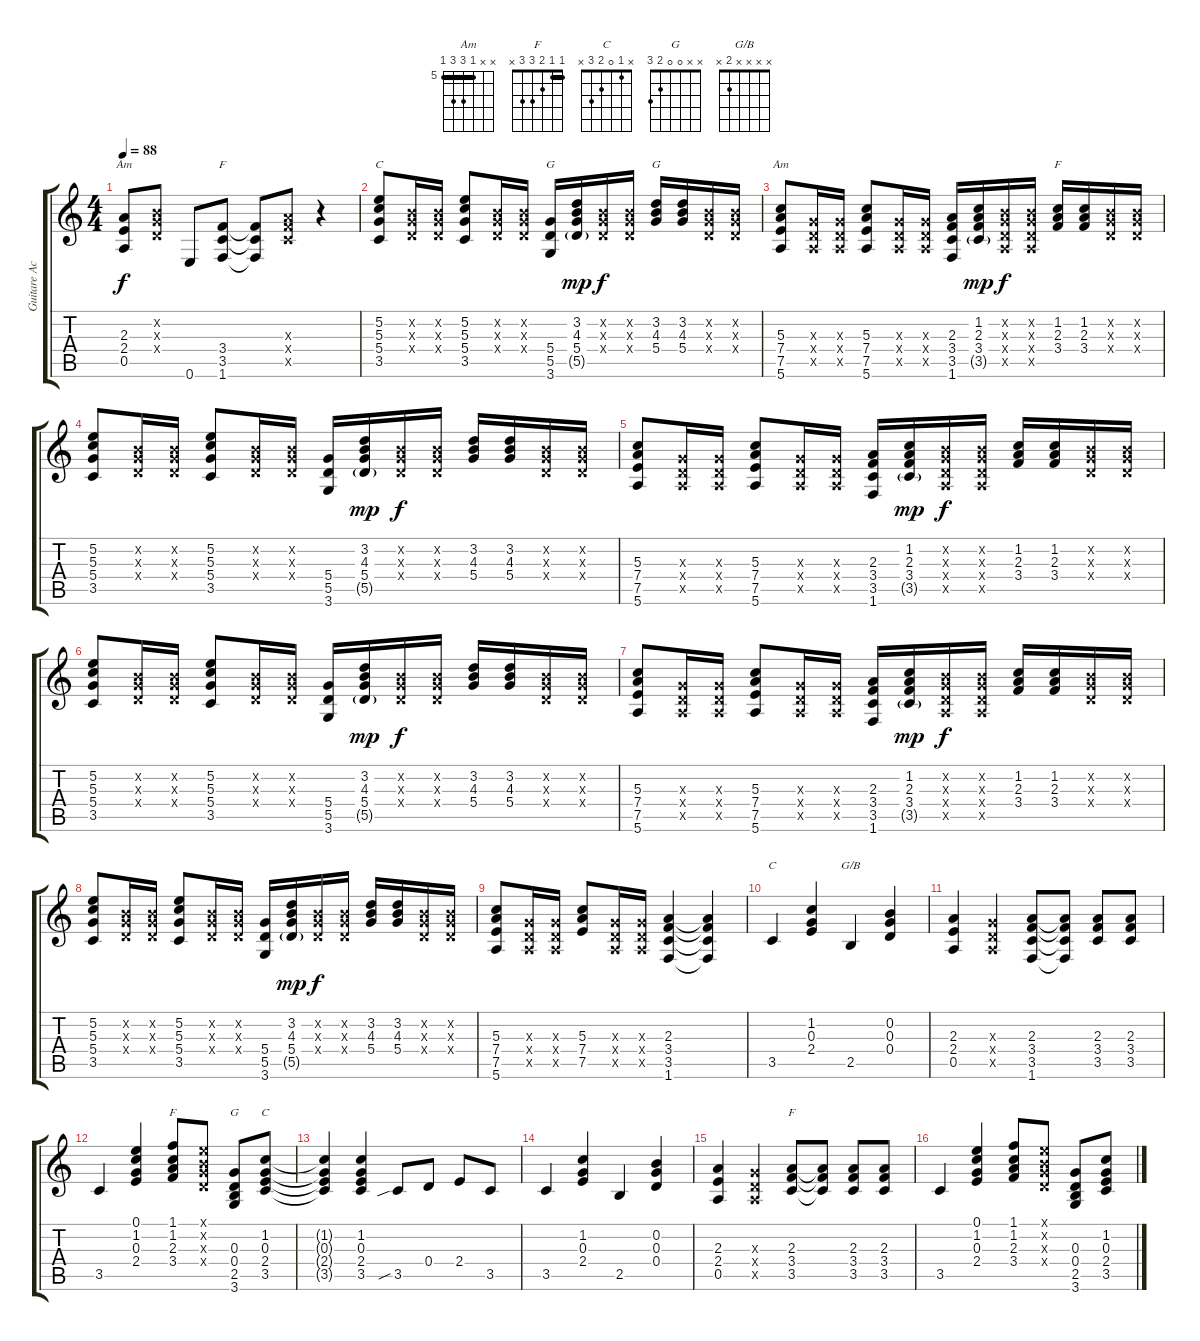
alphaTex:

\track ("Guitare Acoustique" "Guitare Ac") {instrument acousticguitarsteel}
\staff {score tabs}
\tuning (E4 B3 G3 D3 A2 E2) {hide}
\chord ("Am" 0 1 2 2 0 x)
\chord ("F" 1 1 2 3 0 1) {barre 1}
\chord ("C" x 5 5 5 3 x) {barre 5}
\chord ("G" 3 3 4 5 5 3) {barre 3}
\chord ("G" x 3 4 5 x x)
\chord ("Am" x x 5 7 7 5) {firstfret 5 barre 5}
\chord ("F" x 1 2 3 x x)
\chord ("C" 0 1 0 2 3 x)
\chord ("G/B" x x x x 2 x)
\chord ("F" 1 1 2 3 x x) {barre 1}
\chord ("G" x x 0 0 2 3)
\chord ("C" x 1 0 2 3 x)
\chord ("F" 1 1 2 3 3 x) {barre 1}
\ts (4 4)
\tempo 88
\clef g2
\ks c
(2.3 2.4 0.5).8{ch "Am" dy f} (0.2{x} 0.3{x} 0.4{x}).8 0.6.8 (3.4 3.5 1.6).8{ch "F"} (3.4{t} 3.5{t} 1.6{t}).8 (2.3{x} 3.4{x} 3.5{x}).8 r.4 |
(5.2 5.3 5.4 3.5).8{ch "C"} (0.2{x} 0.3{x} 0.4{x}).16 (0.2{x} 0.3{x} 0.4{x}).16 (5.2 5.3 5.4 3.5).8 (0.2{x} 0.3{x} 0.4{x}).16 (0.2{x} 0.3{x} 0.4{x}).16 (5.4 5.5 3.6).16{ch "G"} (3.2 4.3 5.4 5.5{g}).16{dy mp} (0.2{x} 0.3{x} 0.4{x}).16{dy f} (0.2{x} 0.3{x} 0.4{x}).16 (3.2 4.3 5.4).16{ch "G"} (3.2 4.3 5.4).16 (0.2{x} 0.3{x} 0.4{x}).16 (0.2{x} 0.3{x} 0.4{x}).16 |
(5.3 7.4 7.5 5.6).8{ch "Am"} (0.3{x} 0.4{x} 0.5{x}).16 (0.3{x} 0.4{x} 0.5{x}).16 (5.3 7.4 7.5 5.6).8 (0.3{x} 0.4{x} 0.5{x}).16 (0.3{x} 0.4{x} 0.5{x}).16 (2.3 3.4 3.5 1.6).16 (1.2 2.3 3.4 3.5{g}).16{dy mp} (0.2{x} 0.3{x} 0.4{x} 0.5{x}).16{dy f} (0.2{x} 0.3{x} 0.4{x} 0.5{x}).16 (1.2 2.3 3.4).16{ch "F"} (1.2 2.3 3.4).16 (0.2{x} 0.3{x} 0.4{x}).16 (0.2{x} 0.3{x} 0.4{x}).16 |
(5.2 5.3 5.4 3.5).8 (0.2{x} 0.3{x} 0.4{x}).16 (0.2{x} 0.3{x} 0.4{x}).16 (5.2 5.3 5.4 3.5).8 (0.2{x} 0.3{x} 0.4{x}).16 (0.2{x} 0.3{x} 0.4{x}).16 (5.4 5.5 3.6).16 (3.2 4.3 5.4 5.5{g}).16{dy mp} (0.2{x} 0.3{x} 0.4{x}).16{dy f} (0.2{x} 0.3{x} 0.4{x}).16 (3.2 4.3 5.4).16 (3.2 4.3 5.4).16 (0.2{x} 0.3{x} 0.4{x}).16 (0.2{x} 0.3{x} 0.4{x}).16 |
(5.3 7.4 7.5 5.6).8 (0.3{x} 0.4{x} 0.5{x}).16 (0.3{x} 0.4{x} 0.5{x}).16 (5.3 7.4 7.5 5.6).8 (0.3{x} 0.4{x} 0.5{x}).16 (0.3{x} 0.4{x} 0.5{x}).16 (2.3 3.4 3.5 1.6).16 (1.2 2.3 3.4 3.5{g}).16{dy mp} (0.2{x} 0.3{x} 0.4{x} 0.5{x}).16{dy f} (0.2{x} 0.3{x} 0.4{x} 0.5{x}).16 (1.2 2.3 3.4).16 (1.2 2.3 3.4).16 (0.2{x} 0.3{x} 0.4{x}).16 (0.2{x} 0.3{x} 0.4{x}).16 |
(5.2 5.3 5.4 3.5).8 (0.2{x} 0.3{x} 0.4{x}).16 (0.2{x} 0.3{x} 0.4{x}).16 (5.2 5.3 5.4 3.5).8 (0.2{x} 0.3{x} 0.4{x}).16 (0.2{x} 0.3{x} 0.4{x}).16 (5.4 5.5 3.6).16 (3.2 4.3 5.4 5.5{g}).16{dy mp} (0.2{x} 0.3{x} 0.4{x}).16{dy f} (0.2{x} 0.3{x} 0.4{x}).16 (3.2 4.3 5.4).16 (3.2 4.3 5.4).16 (0.2{x} 0.3{x} 0.4{x}).16 (0.2{x} 0.3{x} 0.4{x}).16 |
(5.3 7.4 7.5 5.6).8 (0.3{x} 0.4{x} 0.5{x}).16 (0.3{x} 0.4{x} 0.5{x}).16 (5.3 7.4 7.5 5.6).8 (0.3{x} 0.4{x} 0.5{x}).16 (0.3{x} 0.4{x} 0.5{x}).16 (2.3 3.4 3.5 1.6).16 (1.2 2.3 3.4 3.5{g}).16{dy mp} (0.2{x} 0.3{x} 0.4{x} 0.5{x}).16{dy f} (0.2{x} 0.3{x} 0.4{x} 0.5{x}).16 (1.2 2.3 3.4).16 (1.2 2.3 3.4).16 (0.2{x} 0.3{x} 0.4{x}).16 (0.2{x} 0.3{x} 0.4{x}).16 |
(5.2 5.3 5.4 3.5).8 (0.2{x} 0.3{x} 0.4{x}).16 (0.2{x} 0.3{x} 0.4{x}).16 (5.2 5.3 5.4 3.5).8 (0.2{x} 0.3{x} 0.4{x}).16 (0.2{x} 0.3{x} 0.4{x}).16 (5.4 5.5 3.6).16 (3.2 4.3 5.4 5.5{g}).16{dy mp} (0.2{x} 0.3{x} 0.4{x}).16{dy f} (0.2{x} 0.3{x} 0.4{x}).16 (3.2 4.3 5.4).16 (3.2 4.3 5.4).16 (0.2{x} 0.3{x} 0.4{x}).16 (0.2{x} 0.3{x} 0.4{x}).16 |
(5.3 7.4 7.5 5.6).8 (0.3{x} 0.4{x} 0.5{x}).16 (0.3{x} 0.4{x} 0.5{x}).16 (5.3 7.4 7.5).8 (0.3{x} 0.4{x} 0.5{x}).16 (0.3{x} 0.4{x} 0.5{x}).16 (2.3 3.4 3.5 1.6).4 (2.3{t} 3.4{t} 3.5{t} 1.6{t}).4 |
3.5.4{ch "C"} (1.2 0.3 2.4).4 2.5.4{ch "G/B"} (0.2 0.3 0.4).4 |
(2.3 2.4 0.5).4 (0.3{x} 0.4{x} 0.5{x}).4 (2.3 3.4 3.5 1.6).8 (2.3{t} 3.4{t} 3.5{t} 1.6{t}).8 (2.3 3.4 3.5).8 (2.3 3.4 3.5).8 |
3.5.4 (0.1 1.2 0.3 2.4).4 (1.1 1.2 2.3 3.4).8{ch "F"} (0.1{x} 0.2{x} 0.3{x} 0.4{x}).8 (0.3 0.4 2.5 3.6).8{ch "G"} (1.2 0.3 2.4 3.5).8{ch "C"} |
(1.2{t} 0.3{t} 2.4{t} 3.5{t}).4 (1.2 0.3 2.4 3.5).4 3.5{sib}.8 0.4.8 2.4.8 3.5.8 |
3.5.4 (1.2 0.3 2.4).4 2.5.4 (0.2 0.3 0.4).4 |
(2.3 2.4 0.5).4 (0.3{x} 0.4{x} 0.5{x}).4 (2.3 3.4 3.5).8{ch "F"} (2.3{t} 3.4{t} 3.5{t}).8 (2.3 3.4 3.5).8 (2.3 3.4 3.5).8 |
3.5.4 (0.1 1.2 0.3 2.4).4 (1.1 1.2 2.3 3.4).8 (0.1{x} 0.2{x} 0.3{x} 0.4{x}).8 (0.3 0.4 2.5 3.6).8 (1.2 0.3 2.4 3.5).8
